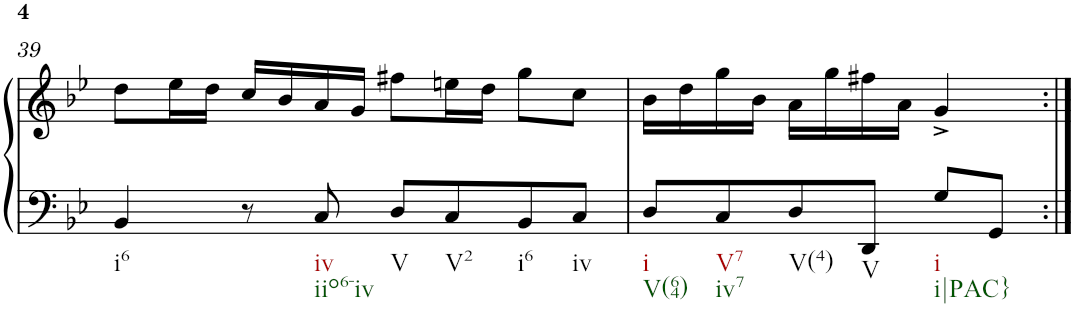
**kern	**kern
*part1	*part1
*staff2	*staff1
*I"Piano	*
*I'Pno	*
!!LO:PB:g=z
*clefF4	*clefG2
*k[b-e-]	*k[b-e-]
*g:	*g:
*M4/4	*M4/4
*met(c)	*met(c)
=39	=39
!LO:TX:b:t=i6	!
4BB-/	8dd\L
.	16ee-\L
.	16dd\JJ
8r	16cc/LL
.	16b-/
!LO:TX:b:t=iv	!
!LO:TX:b:t=iio6-iv	!
8C/	16a/
.	16g/JJ
!LO:TX:b:t=V	!
8D/L	8ff#X\L
!LO:TX:b:t=V2	!
8C/	16een\L
.	16dd\JJ
!LO:TX:b:t=i6	!
8BB-/	8gg\L
!LO:TX:b:t=iv	!
8C/J	8cc\J
=40	=40
!LO:TX:b:t=i	!
!LO:TX:b:t=V(64)	!
8D/L	16b-\LL
.	16dd\
!LO:TX:b:t=V7	!
!LO:TX:b:t=iv7	!
8C/	16gg\
.	16b-\JJ
!LO:TX:b:t=V(4)	!
8D/	16a\LL
.	16gg\
!LO:TX:b:t=V	!
8DD/J	16ff#X\
.	16a\JJ
!LO:TX:b:t=i	!
!LO:TX:b:t=i|PAC}	!
8G/L	4g^/
8GG/J	.
=:|!	=:|!
*-	*-
